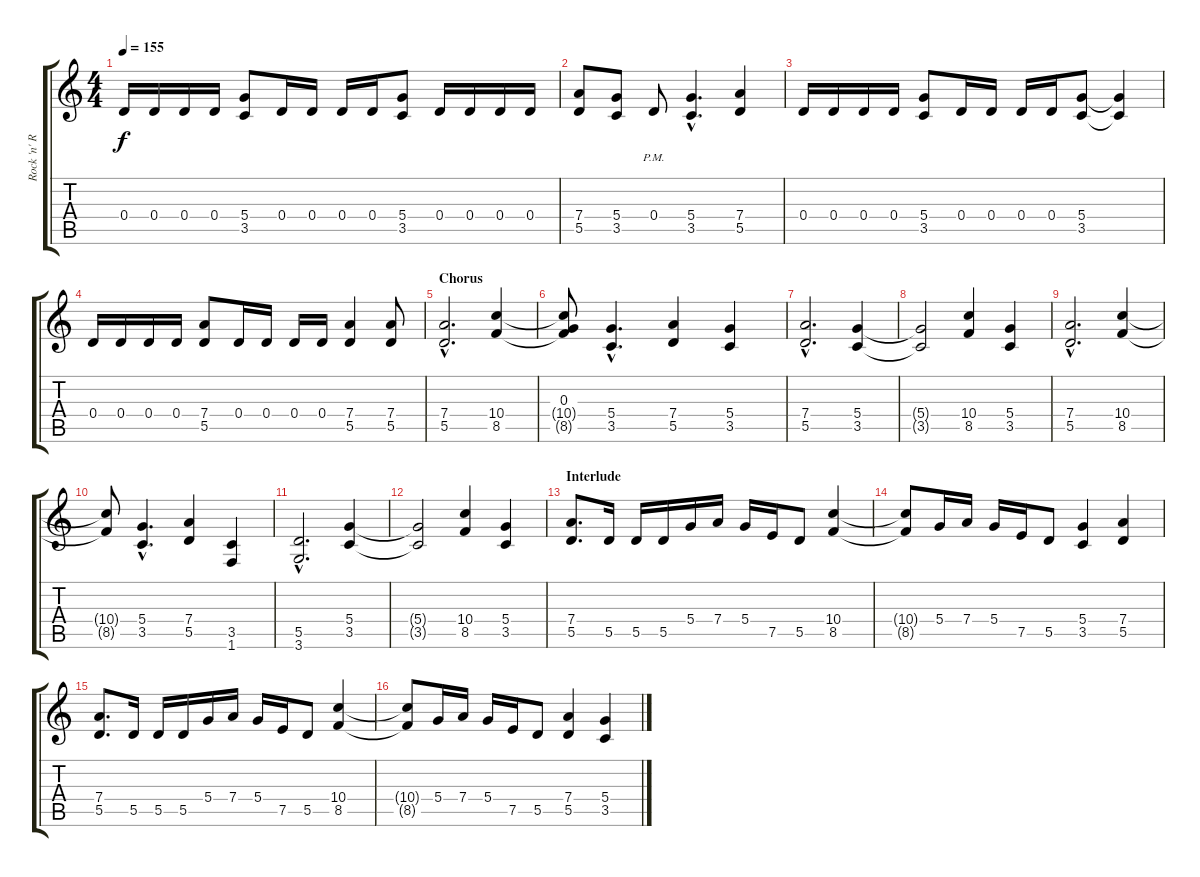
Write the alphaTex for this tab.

\track ("Rock 'n' Rolf" "Rock 'n' R") {instrument distortionguitar}
\staff {score tabs}
\tuning (E4 B3 G3 D3 A2 E2) {hide}
\ts (4 4)
\tempo 155
\clef g2
\ks c
0.4.16{dy f} 0.4.16 0.4.16 0.4.16 (5.4 3.5).8 0.4.16 0.4.16 0.4.16 0.4.16 (5.4 3.5).8 0.4.16 0.4.16 0.4.16 0.4.16 |
(7.4 5.5).8 (5.4 3.5).8 0.4{pm}.8 (5.4{hac} 3.5{hac}).4{d} (7.4 5.5).4 |
0.4.16 0.4.16 0.4.16 0.4.16 (5.4 3.5).8 0.4.16 0.4.16 0.4.16 0.4.16 (5.4 3.5).8 (5.4{t} 3.5{t}).4 |
0.4.16 0.4.16 0.4.16 0.4.16 (7.4 5.5).8 0.4.16 0.4.16 0.4.16 0.4.16 (7.4 5.5).4 (7.4 5.5).8 |
\section ("" "Chorus")
(7.4{hac} 5.5{hac}).2{d} (10.4 8.5).4 |
(0.3 10.4{t} 8.5{t}).8 (5.4{hac} 3.5{hac}).4{d} (7.4 5.5).4 (5.4 3.5).4 |
(7.4{hac} 5.5{hac}).2{d} (5.4 3.5).4 |
(5.4{t} 3.5{t}).2 (10.4 8.5).4 (5.4 3.5).4 |
(7.4{hac} 5.5{hac}).2{d} (10.4 8.5).4 |
(10.4{t} 8.5{t}).8 (5.4{hac} 3.5{hac}).4{d} (7.4 5.5).4 (3.5 1.6).4 |
(5.5{hac} 3.6{hac}).2{d} (5.4 3.5).4 |
(5.4{t} 3.5{t}).2 (10.4 8.5).4 (5.4 3.5).4 |
\section ("" "Interlude")
(7.4 5.5).8{d} 5.5.16 5.5.16 5.5.16 5.4.16 7.4.16 5.4.16 7.5.16 5.5.8 (10.4 8.5).4 |
(10.4{t} 8.5{t}).8 5.4.16 7.4.16 5.4.16 7.5.16 5.5.8 (5.4 3.5).4 (7.4 5.5).4 |
(7.4 5.5).8{d} 5.5.16 5.5.16 5.5.16 5.4.16 7.4.16 5.4.16 7.5.16 5.5.8 (10.4 8.5).4 |
(10.4{t} 8.5{t}).8 5.4.16 7.4.16 5.4.16 7.5.16 5.5.8 (7.4 5.5).4 (5.4 3.5).4
